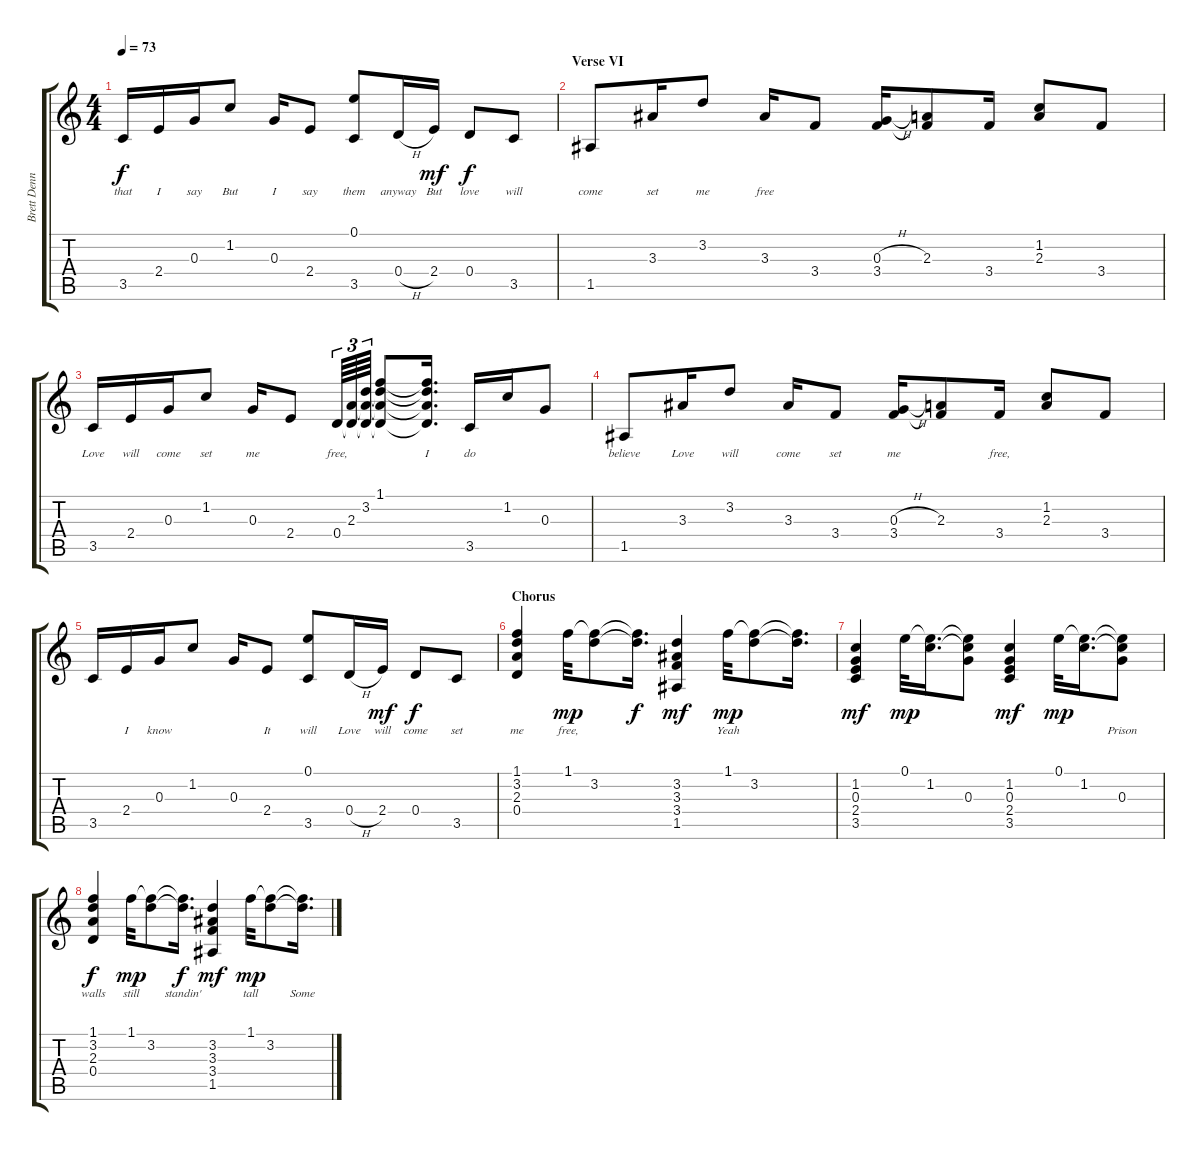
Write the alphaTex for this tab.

\track ("Brett Dennen" "Brett Denn") {instrument acousticguitarsteel}
\staff {score tabs}
\tuning (E4 B3 G3 D3 A2 E2) {hide}
\ts (4 4)
\tempo 73
\clef g2
\ks c
3.5.16{lyrics (0 "that") lyrics (1 "") lyrics (2 "") lyrics (3 "") lyrics (4 "") dy f} 2.4.16{lyrics (0 "I") lyrics (1 "") lyrics (2 "") lyrics (3 "") lyrics (4 "")} 0.3.16{lyrics (0 "say") lyrics (1 "") lyrics (2 "") lyrics (3 "") lyrics (4 "")} 1.2.8{lyrics (0 "But") lyrics (1 "") lyrics (2 "") lyrics (3 "") lyrics (4 "")} 0.3.16{lyrics (0 "I") lyrics (1 "") lyrics (2 "") lyrics (3 "") lyrics (4 "")} 2.4.8{lyrics (0 "say") lyrics (1 "") lyrics (2 "") lyrics (3 "") lyrics (4 "")} (0.1 3.5).8{lyrics (0 "them") lyrics (1 "") lyrics (2 "") lyrics (3 "") lyrics (4 "")} 0.4{h}.16{lyrics (0 "anyway") lyrics (1 "") lyrics (2 "") lyrics (3 "") lyrics (4 "")} 2.4.16{lyrics (0 "But") lyrics (1 "") lyrics (2 "") lyrics (3 "") lyrics (4 "") dy mf} 0.4.8{lyrics (0 "love") lyrics (1 "") lyrics (2 "") lyrics (3 "") lyrics (4 "") dy f} 3.5.8{lyrics (0 "will") lyrics (1 "") lyrics (2 "") lyrics (3 "") lyrics (4 "")} |
\section ("" "Verse VI")
1.5.8{lyrics (0 "come") lyrics (1 "") lyrics (2 "") lyrics (3 "") lyrics (4 "")} 3.3.16{lyrics (0 "set") lyrics (1 "") lyrics (2 "") lyrics (3 "") lyrics (4 "")} 3.2.8{lyrics (0 "me") lyrics (1 "") lyrics (2 "") lyrics (3 "") lyrics (4 "")} 3.3.16{lyrics (0 "free") lyrics (1 "") lyrics (2 "") lyrics (3 "") lyrics (4 "")} 3.4.8{lyrics (0 "") lyrics (1 "") lyrics (2 "") lyrics (3 "") lyrics (4 "")} (0.3{h} 3.4).16{lyrics (0 "") lyrics (1 "") lyrics (2 "") lyrics (3 "") lyrics (4 "")} (2.3 3.4{t}).8{lyrics (0 "") lyrics (1 "") lyrics (2 "") lyrics (3 "") lyrics (4 "")} 3.4.16{lyrics (0 "") lyrics (1 "") lyrics (2 "") lyrics (3 "") lyrics (4 "")} (1.2 2.3).8{lyrics (0 "") lyrics (1 "") lyrics (2 "") lyrics (3 "") lyrics (4 "")} 3.4.8{lyrics (0 "") lyrics (1 "") lyrics (2 "") lyrics (3 "") lyrics (4 "")} |
3.5.16{lyrics (0 "Love") lyrics (1 "") lyrics (2 "") lyrics (3 "") lyrics (4 "")} 2.4.16{lyrics (0 "will") lyrics (1 "") lyrics (2 "") lyrics (3 "") lyrics (4 "")} 0.3.16{lyrics (0 "come") lyrics (1 "") lyrics (2 "") lyrics (3 "") lyrics (4 "")} 1.2.8{lyrics (0 "set") lyrics (1 "") lyrics (2 "") lyrics (3 "") lyrics (4 "")} 0.3.16{lyrics (0 "me") lyrics (1 "") lyrics (2 "") lyrics (3 "") lyrics (4 "")} 2.4.8{lyrics (0 "") lyrics (1 "") lyrics (2 "") lyrics (3 "") lyrics (4 "")} 0.4.64{tu (3 2) lyrics (0 "free,") lyrics (1 "") lyrics (2 "") lyrics (3 "") lyrics (4 "")} (2.3 0.4{t}).64{tu (3 2) lyrics (0 "") lyrics (1 "") lyrics (2 "") lyrics (3 "") lyrics (4 "")} (3.2 2.3{t} 0.4{t}).64{tu (3 2) lyrics (0 "") lyrics (1 "") lyrics (2 "") lyrics (3 "") lyrics (4 "")} (1.1 3.2{t} 2.3{t} 0.4{t}).8{lyrics (0 "") lyrics (1 "") lyrics (2 "") lyrics (3 "") lyrics (4 "")} (1.1{t} 3.2{t} 2.3{t} 0.4{t}).16{d lyrics (0 "I") lyrics (1 "") lyrics (2 "") lyrics (3 "") lyrics (4 "")} 3.5.16{lyrics (0 "do") lyrics (1 "") lyrics (2 "") lyrics (3 "") lyrics (4 "")} 1.2.16{lyrics (0 "") lyrics (1 "") lyrics (2 "") lyrics (3 "") lyrics (4 "")} 0.3.8{lyrics (0 "") lyrics (1 "") lyrics (2 "") lyrics (3 "") lyrics (4 "")} |
1.5.8{lyrics (0 "believe") lyrics (1 "") lyrics (2 "") lyrics (3 "") lyrics (4 "")} 3.3.16{lyrics (0 "Love") lyrics (1 "") lyrics (2 "") lyrics (3 "") lyrics (4 "")} 3.2.8{lyrics (0 "will") lyrics (1 "") lyrics (2 "") lyrics (3 "") lyrics (4 "")} 3.3.16{lyrics (0 "come") lyrics (1 "") lyrics (2 "") lyrics (3 "") lyrics (4 "")} 3.4.8{lyrics (0 "set") lyrics (1 "") lyrics (2 "") lyrics (3 "") lyrics (4 "")} (0.3{h} 3.4).16{lyrics (0 "me") lyrics (1 "") lyrics (2 "") lyrics (3 "") lyrics (4 "")} (2.3 3.4{t}).8{lyrics (0 "") lyrics (1 "") lyrics (2 "") lyrics (3 "") lyrics (4 "")} 3.4.16{lyrics (0 "free,") lyrics (1 "") lyrics (2 "") lyrics (3 "") lyrics (4 "")} (1.2 2.3).8{lyrics (0 "") lyrics (1 "") lyrics (2 "") lyrics (3 "") lyrics (4 "")} 3.4.8{lyrics (0 "") lyrics (1 "") lyrics (2 "") lyrics (3 "") lyrics (4 "")} |
3.5.16{lyrics (0 "") lyrics (1 "") lyrics (2 "") lyrics (3 "") lyrics (4 "")} 2.4.16{lyrics (0 "I") lyrics (1 "") lyrics (2 "") lyrics (3 "") lyrics (4 "")} 0.3.16{lyrics (0 "know") lyrics (1 "") lyrics (2 "") lyrics (3 "") lyrics (4 "")} 1.2.8{lyrics (0 "") lyrics (1 "") lyrics (2 "") lyrics (3 "") lyrics (4 "")} 0.3.16{lyrics (0 "") lyrics (1 "") lyrics (2 "") lyrics (3 "") lyrics (4 "")} 2.4.8{lyrics (0 "It") lyrics (1 "") lyrics (2 "") lyrics (3 "") lyrics (4 "")} (0.1 3.5).8{lyrics (0 "will") lyrics (1 "") lyrics (2 "") lyrics (3 "") lyrics (4 "")} 0.4{h}.16{lyrics (0 "Love") lyrics (1 "") lyrics (2 "") lyrics (3 "") lyrics (4 "")} 2.4.16{lyrics (0 "will") lyrics (1 "") lyrics (2 "") lyrics (3 "") lyrics (4 "") dy mf} 0.4.8{lyrics (0 "come") lyrics (1 "") lyrics (2 "") lyrics (3 "") lyrics (4 "") dy f} 3.5.8{lyrics (0 "set") lyrics (1 "") lyrics (2 "") lyrics (3 "") lyrics (4 "")} |
\section ("" "Chorus")
(1.1 3.2 2.3 0.4).4{lyrics (0 "me") lyrics (1 "") lyrics (2 "") lyrics (3 "") lyrics (4 "")} 1.1.32{lyrics (0 "free,") lyrics (1 "") lyrics (2 "") lyrics (3 "") lyrics (4 "") dy mp} (1.1{t} 3.2).8{lyrics (0 "") lyrics (1 "") lyrics (2 "") lyrics (3 "") lyrics (4 "")} (1.1{t} 3.2{t}).16{d lyrics (0 "") lyrics (1 "") lyrics (2 "") lyrics (3 "") lyrics (4 "") dy f} (3.2 3.3 3.4 1.5).4{lyrics (0 "") lyrics (1 "") lyrics (2 "") lyrics (3 "") lyrics (4 "") dy mf} 1.1.32{lyrics (0 "Yeah") lyrics (1 "") lyrics (2 "") lyrics (3 "") lyrics (4 "") dy mp} (1.1{t} 3.2).8{lyrics (0 "") lyrics (1 "") lyrics (2 "") lyrics (3 "") lyrics (4 "")} (1.1{t} 3.2{t}).16{d lyrics (0 "") lyrics (1 "") lyrics (2 "") lyrics (3 "") lyrics (4 "")} |
(1.2 0.3 2.4 3.5).4{lyrics (0 "") lyrics (1 "") lyrics (2 "") lyrics (3 "") lyrics (4 "") dy mf} 0.1.32{lyrics (0 "") lyrics (1 "") lyrics (2 "") lyrics (3 "") lyrics (4 "") dy mp} (0.1{t} 1.2).16{d lyrics (0 "") lyrics (1 "") lyrics (2 "") lyrics (3 "") lyrics (4 "")} (0.1{t} 1.2{t} 0.3).8{lyrics (0 "") lyrics (1 "") lyrics (2 "") lyrics (3 "") lyrics (4 "")} (1.2 0.3 2.4 3.5).4{lyrics (0 "") lyrics (1 "") lyrics (2 "") lyrics (3 "") lyrics (4 "") dy mf} 0.1.32{lyrics (0 "") lyrics (1 "") lyrics (2 "") lyrics (3 "") lyrics (4 "") dy mp} (0.1{t} 1.2).16{d lyrics (0 "") lyrics (1 "") lyrics (2 "") lyrics (3 "") lyrics (4 "")} (0.1{t} 1.2{t} 0.3).8{lyrics (0 "Prison") lyrics (1 "") lyrics (2 "") lyrics (3 "") lyrics (4 "")} |
(1.1 3.2 2.3 0.4).4{lyrics (0 "walls") lyrics (1 "") lyrics (2 "") lyrics (3 "") lyrics (4 "") dy f} 1.1.32{lyrics (0 "still") lyrics (1 "") lyrics (2 "") lyrics (3 "") lyrics (4 "") dy mp} (1.1{t} 3.2).8{lyrics (0 "") lyrics (1 "") lyrics (2 "") lyrics (3 "") lyrics (4 "")} (1.1{t} 3.2{t}).16{d lyrics (0 "standin'") lyrics (1 "") lyrics (2 "") lyrics (3 "") lyrics (4 "") dy f} (3.2 3.3 3.4 1.5).4{lyrics (0 "") lyrics (1 "") lyrics (2 "") lyrics (3 "") lyrics (4 "") dy mf} 1.1.32{lyrics (0 "tall") lyrics (1 "") lyrics (2 "") lyrics (3 "") lyrics (4 "") dy mp} (1.1{t} 3.2).8{lyrics (0 "") lyrics (1 "") lyrics (2 "") lyrics (3 "") lyrics (4 "")} (1.1{t} 3.2{t}).16{d lyrics (0 "Some") lyrics (1 "") lyrics (2 "") lyrics (3 "") lyrics (4 "")}
